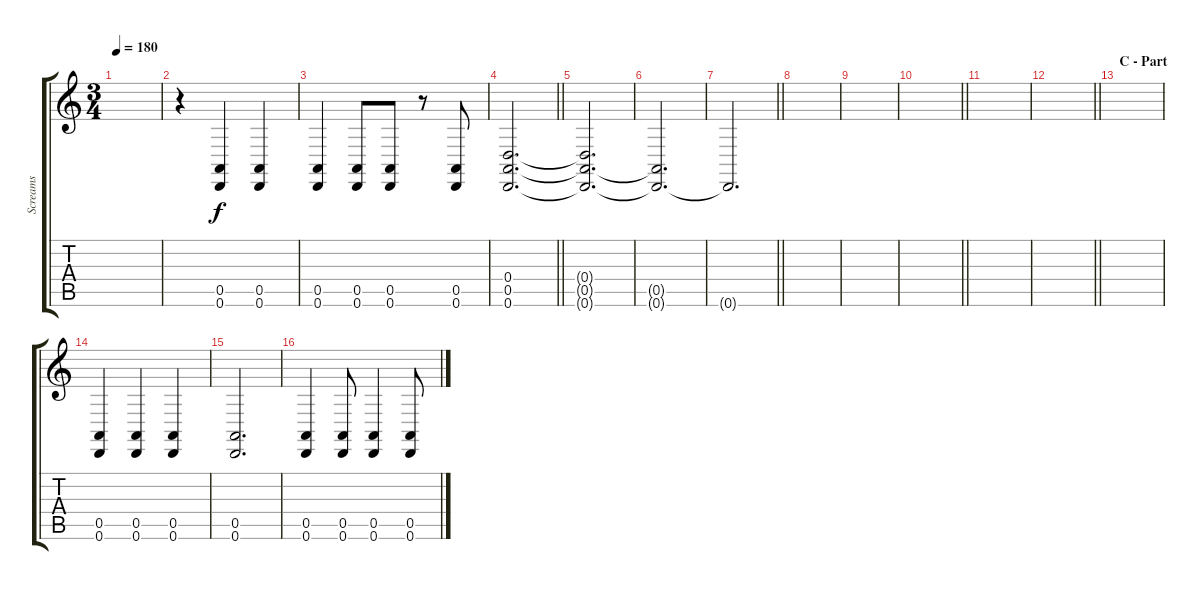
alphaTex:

\track ("Screams" "Screams") {instrument gunshot}
\staff {score tabs}
\tuning (E4 B3 G3 D3 A2 D2) {hide}
\ts (3 4)
\tempo 180
\clef g2
\ks c
|
r.4 (0.5 0.6).4 (0.5 0.6).4 |
(0.5 0.6).4 (0.5 0.6).8 (0.5 0.6).8 r.8 (0.5 0.6).8 |
\barLineRight lightlight
(0.4 0.5 0.6).2{d instrument applause} |
(0.4{t} 0.5{t} 0.6{t}).2{d} |
(0.5{t} 0.6{t}).2{d} |
\barLineRight lightlight
0.6{t}.2{d} |
|
|
\barLineRight lightlight
|
|
\barLineRight lightlight
|
\section ("" "C - Part")
|
(0.5 0.6).4 (0.5 0.6).4 (0.5 0.6).4 |
(0.5 0.6).2{d} |
(0.5 0.6).4 (0.5 0.6).8 (0.5 0.6).4 (0.5 0.6).8
